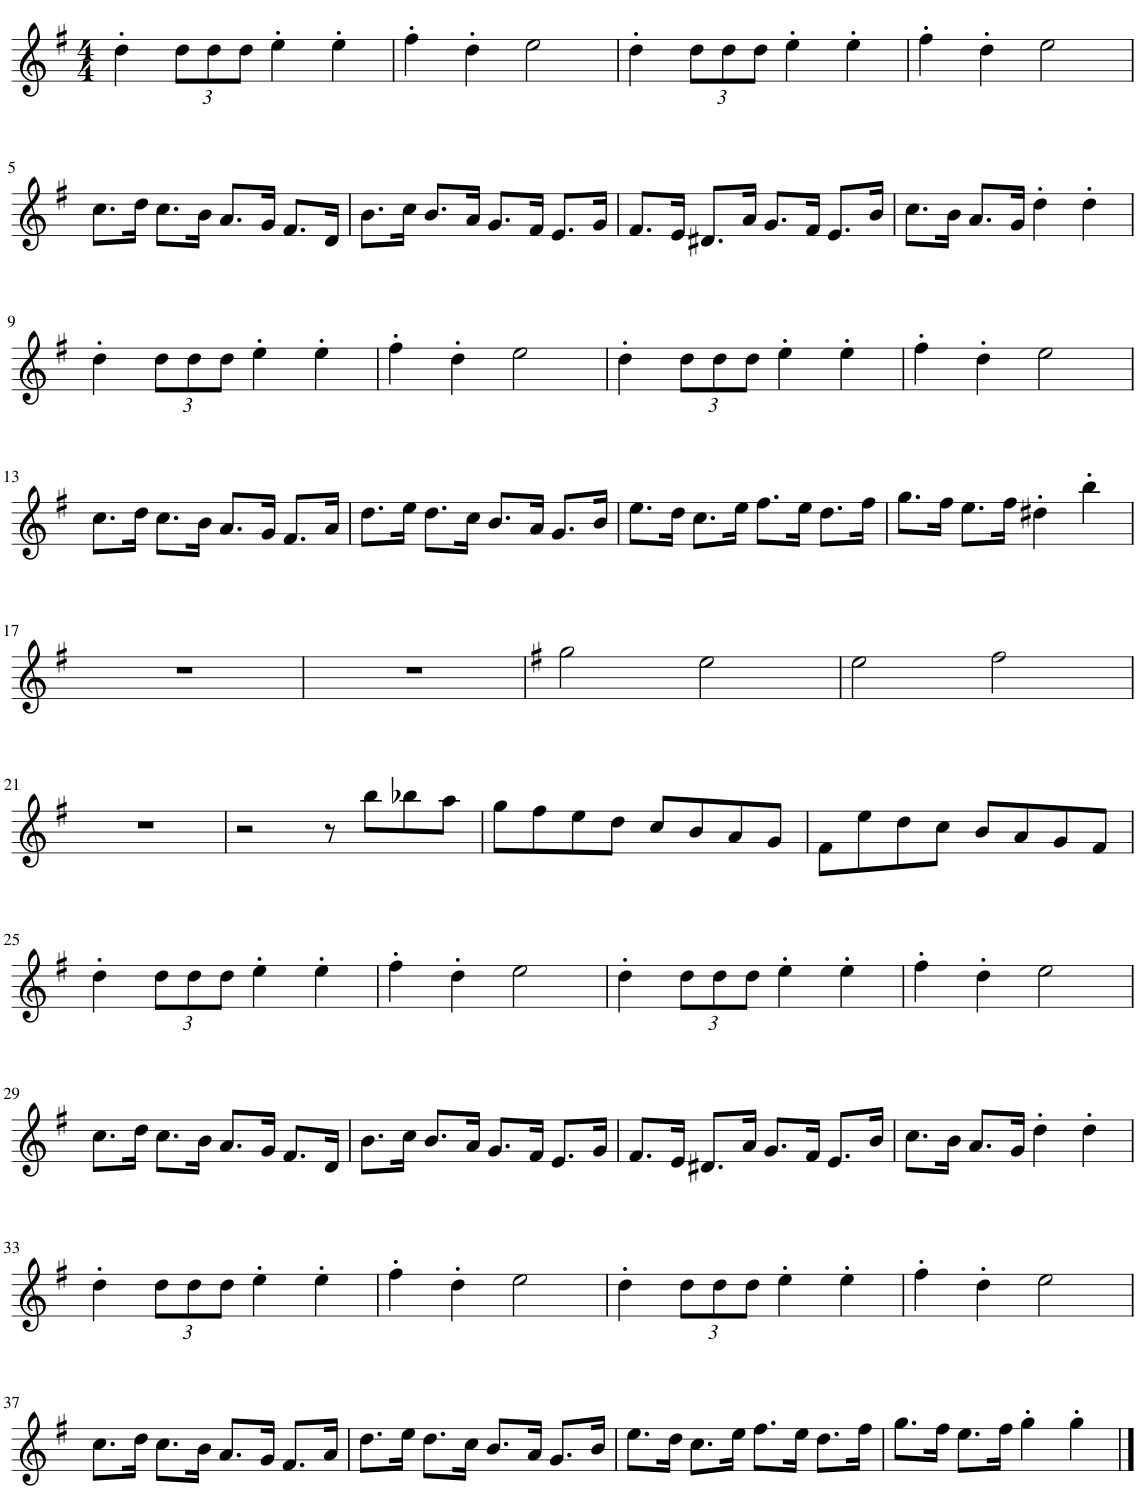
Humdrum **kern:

**kern
*part1
*staff1
*I"Flute, Flute
*I'Fl
*clefG2
*k[f#]
*M4/4
=1
4dd'\
*Xbrackettup
12dd\L
12dd\
12dd\J
4ee'\
4ee'\
=2
4ff#'\
4dd'\
2ee\
=3
4dd'\
12dd\L
12dd\
12dd\J
4ee'\
4ee'\
=4
4ff#'\
4dd'\
2ee\
!!LO:LB:g=z
=5
8.cc\L
16dd\Jk
8.cc\L
16b\Jk
8.a/L
16g/Jk
8.f#/L
16d/Jk
=6
8.b\L
16cc\Jk
8.b/L
16a/Jk
8.g/L
16f#/Jk
8.e/L
16g/Jk
=7
8.f#/L
16e/Jk
8.d#X/L
16a/Jk
8.g/L
16f#/Jk
8.e/L
16b/Jk
=8
8.cc\L
16b\Jk
8.a/L
16g/Jk
4dd'\
4dd'\
!!LO:LB:g=z
=9
4dd'\
12dd\L
12dd\
12dd\J
4ee'\
4ee'\
=10
4ff#'\
4dd'\
2ee\
=11
4dd'\
12dd\L
12dd\
12dd\J
4ee'\
4ee'\
=12
4ff#'\
4dd'\
2ee\
!!LO:LB:g=z
=13
8.cc\L
16dd\Jk
8.cc\L
16b\Jk
8.a/L
16g/Jk
8.f#/L
16a/Jk
=14
8.dd\L
16ee\Jk
8.dd\L
16cc\Jk
8.b/L
16a/Jk
8.g/L
16b/Jk
=15
8.ee\L
16dd\Jk
8.cc\L
16ee\Jk
8.ff#\L
16ee\Jk
8.dd\L
16ff#\Jk
=16
8.gg\L
16ff#\Jk
8.ee\L
16ff#\Jk
4dd#X'\
4bb'\
!!LO:LB:g=z
=17
1r
=18
1r
=19
*k[f#]
2gg\
2ee\
=20
2ee\
2ff#\
!!LO:LB:g=z
=21
1r
=22
2r
8r
8bb\L
8bb-X\
8aa\J
=23
8gg\L
8ff#\
8ee\
8dd\J
8cc/L
8b/
8a/
8g/J
=24
8f#\L
8ee\
8dd\
8cc\J
8b/L
8a/
8g/
8f#/J
!!LO:LB:g=z
=25
4dd'\
12dd\L
12dd\
12dd\J
4ee'\
4ee'\
=26
4ff#'\
4dd'\
2ee\
=27
4dd'\
12dd\L
12dd\
12dd\J
4ee'\
4ee'\
=28
4ff#'\
4dd'\
2ee\
!!LO:LB:g=z
=29
8.cc\L
16dd\Jk
8.cc\L
16b\Jk
8.a/L
16g/Jk
8.f#/L
16d/Jk
=30
8.b\L
16cc\Jk
8.b/L
16a/Jk
8.g/L
16f#/Jk
8.e/L
16g/Jk
=31
8.f#/L
16e/Jk
8.d#X/L
16a/Jk
8.g/L
16f#/Jk
8.e/L
16b/Jk
=32
8.cc\L
16b\Jk
8.a/L
16g/Jk
4dd'\
4dd'\
!!LO:LB:g=z
=33
4dd'\
12dd\L
12dd\
12dd\J
4ee'\
4ee'\
=34
4ff#'\
4dd'\
2ee\
=35
4dd'\
12dd\L
12dd\
12dd\J
4ee'\
4ee'\
=36
4ff#'\
4dd'\
2ee\
!!LO:LB:g=z
=37
8.cc\L
16dd\Jk
8.cc\L
16b\Jk
8.a/L
16g/Jk
8.f#/L
16a/Jk
=38
8.dd\L
16ee\Jk
8.dd\L
16cc\Jk
8.b/L
16a/Jk
8.g/L
16b/Jk
=39
8.ee\L
16dd\Jk
8.cc\L
16ee\Jk
8.ff#\L
16ee\Jk
8.dd\L
16ff#\Jk
=40
8.gg\L
16ff#\Jk
8.ee\L
16ff#\Jk
4gg'\
4gg'\
==
*-
